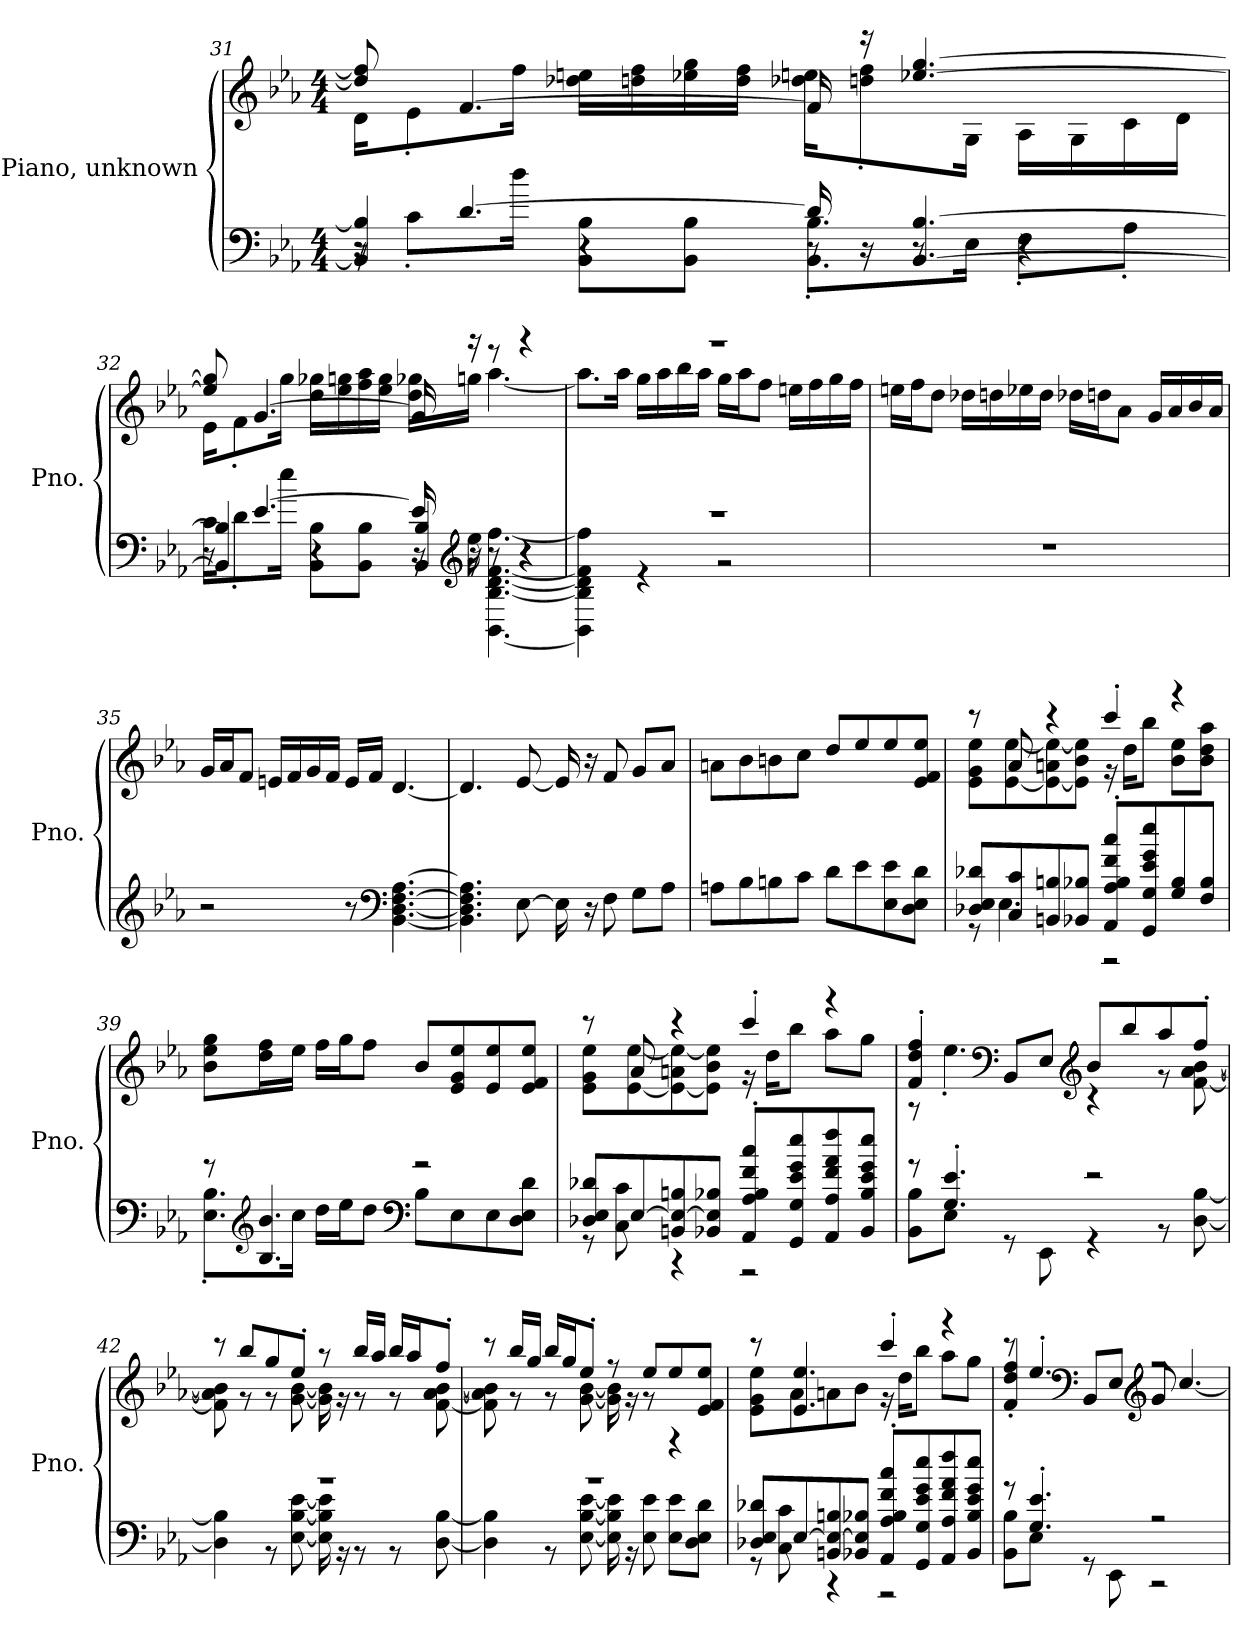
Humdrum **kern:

**kern	**kern
*part1	*part1
*staff2	*staff1
*I"Piano, unknown	*
*I'Pno.	*
!!LO:LB:g=z
*clefF4	*clefG2
*k[b-e-a-]	*k[b-e-a-]
*M4/4	*M4/4
=31	=31
*^	*^
*	*^	*	*
8r	16r	4BB-/] 4B-/]	8dd/] 8ff/]	16d\KL
.	8c'\L	.	.	8e-'\
[4.d/	.	.	[4.f/	.
.	16dd\Jk	.	.	16ff\Jk
.	8BB-\ 8B-\L	4r	.	16dd-X\ 16een\LL
.	.	.	.	16ddn\ 16ff\
.	8BB-\ 8B-\J	.	.	16ee-X\ 16gg\
.	.	.	.	16dd\ 16ff\JJ
16d/]	8.BB-\' 8.B-\'L	8r	16f/]	16dd-X\ 16een\KL
16r	.	.	16r	8ddn\' 8ff\'
8r	.	[4.BB-/ [4.B-/	[4.ee-X/ [4.gg/	.
.	16E-\Jk	.	.	16G\Jk
4r	8F'\L	.	.	16A-\LL
.	.	.	.	16G\
.	8A-'\J	.	.	16c\
.	.	.	.	16d\JJ
!!LO:LB:g=z	!!
=32	=32	=32	=32	=32
8r	16c\KL	4BB-/] 4B-/]	8ee-/] 8gg/]	16e-\KL
.	8d'\	.	.	8f'\
[4.e-/	.	.	[4.g/	.
.	16ee-\Jk	.	.	16gg\Jk
.	8BB-\ 8B-\L	4r	.	16dd\ 16gg-X\LL
.	.	.	.	16ee-\ 16ggn\
.	8BB-\ 8B-\J	.	.	16ff\ 16aa-\
.	.	.	.	16ee-\ 16gg\JJ
16e-/]	16r	4BB-/' 4B-/'	16g/]	16dd\ 16gg-X\LL
*clefG2	*	*	*	*
16r	16ee-\	.	16r	16ggn\JJ
8r	[4.BB-\ [4.B-\ [4.d\ [4.f\ [4.ff\	.	8r	[4.aa-\
4r	.	4r	4r	.
*	*v	*v	*	*
=33	=33	=33	=33
1r	4BB-\] 4B-\] 4d\] 4f\] 4ff\]	1r	8.aa-\L]
.	.	.	16aa-\Jk
.	4r	.	16gg\LL
.	.	.	16aa-\
.	.	.	16bb-\
.	.	.	16aa-\JJ
.	2r	.	16gg\LL
.	.	.	16aa-\J
.	.	.	8ff\J
.	.	.	16een\LL
.	.	.	16ff\
.	.	.	16gg\
.	.	.	16ff\JJ
*v	*v	*	*
*	*v	*v
!!LO:LB:g=z
=34	=34
1r	16een\LL
.	16ff\J
.	8dd\J
.	16dd-X\LL
.	16ddn\
.	16ee-X\
.	16dd\JJ
.	16dd-X\LL
.	16ddn\J
.	8a-\J
.	16g/LL
.	16a-/
.	16b-/
.	16a-/JJ
=35	=35
2r	16g/LL
.	16a-/J
.	8f/J
.	16en/LL
.	16f/
.	16g/
.	16f/JJ
8r	16e/LL
.	16f/JJ
*clefF4	*
[4.BB-\ [4.D\ [4.F\ [4.A-\	[4.d/
=36	=36
4.BB-\] 4.D\] 4.F\] 4.A-\]	4.d/]
[8E-\	[8e-/
16E-\]	16e-/]
16r	16r
8F\	8f/
8G\L	8g/L
8A-\J	8a-/J
!!LO:LB:g=z
=37	=37
8An\L	8an\L
8B-\	8b-\
8Bn\	8bn\
8c\J	8cc\J
8d\L	8dd/L
8e-\	8ee-/
8E-\ 8e-\	8ee-/
8D\ 8E-\ 8d\J	8e-/ 8f/ 8ee-/J
=38	=38
*^	*^
8D-X/ 8E-/ 8d-X/L	8r	8r	8e-\ 8g\ 8ee-\L
8C/ 8c/	4.E-\	8a-/	[8e-\ [8ee-\
8BBn/ 8Bn/	.	4r	8e-\_ 8an\ 8ee-\_
8BB-X/ 8B-X/J	.	.	8e-\] 8b-\ 8ee-\]J
8AA-/' 8A-/' 8B-/' 8f/' 8cc/'L	2r	4ccc'/	16r
.	.	.	16dd\KL
8GG/ 8G/ 8e-/ 8g/ 8ee-/	.	.	8bb-\J
8G/ 8B-/	.	4r	8b-\ 8ee-\L
8F/ 8B-/J	.	.	8b-\ 8dd\ 8aa-\J
*	*	*v	*v
=39	=39	=39
8r	8.E-\' 8.B-\'L	8b-\ 8ee-\ 8gg\L
*clefG2	*	*
4.B-/ 4.b-/	.	16dd\ 16ff\L
.	16cc\Jk	16ee-\JJ
.	16dd\LL	16ff\LL
.	16ee-\J	16gg\J
.	8dd\J	8ff\J
*clefF4	*	*
2r	8B-\L	8b-/L
.	8E-\	8e-/ 8g/ 8ee-/
.	8E-\	8e-/ 8ee-/
.	8D\ 8E-\ 8d\J	8e-/ 8f/ 8ee-/J
!!LO:PB:g=z
=40	=40	=40
*	*	*^
8D-X/ 8E-/ 8d-X/L	8r	8r	8e-\ 8g\ 8ee-\L
[8E-/	8C\ 8c\	8a-/	[8e-\ [8ee-\
8BBn/ 8E-/_ 8Bn/	4r	4r	8e-\_ 8an\ 8ee-\_
8BB-X/ 8E-/] 8B-X/J	.	.	8e-\] 8b-\ 8ee-\]J
8AA-/' 8A-/' 8B-/' 8f/' 8cc/'L	2r	4ccc'/	16r
.	.	.	16dd\KL
8GG/ 8G/ 8e-/ 8g/ 8ee-/	.	.	8bb-\J
8AA-/ 8A-/ 8f/ 8a-/ 8ff/	.	4r	8aa-\L
8BB-/ 8B-/ 8e-/ 8g/ 8ee-/J	.	.	8gg\J
=41	=41	=41	=41
8r	8BB-\ 8B-\L	4f/' 4dd/' 4ff/'	8r
4.G/' 4.e-/'	8E-\J	.	4.ee-'\
*	*	*clefF4	*
.	8r	8BB-/L	.
.	8EE-\	8E-/J	.
*	*	*clefG2	*
2r	4r	8b-/L	4r
.	.	8bb-/	.
.	8r	8aa-/	8r
.	[8D\ [8B-\	8ff'/J	[8f\ [8a-\ [8b-\
=42	=42	=42	=42
1r	4D\] 4B-\]	8r	8f\] 8a-\] 8b-\]
.	.	8bb-/L	8r
.	8r	8gg/	8r
.	[8E-\ [8B-\ [8e-\	8ee-'/J	[8g\ [8b-\
.	16E-\] 16B-\] 16e-\]	8r	16g\] 16b-\]
.	16r	.	16r
.	8r	16bb-/LL	8r
.	.	16aa-/JJ	.
.	8r	16bb-/LL	8r
.	.	16aa-/J	.
.	[8D\ [8B-\	8ff'/J	[8f\ [8a-\ [8b-\
!!LO:LB:g=z	!!
=43	=43	=43	=43
1r	4D\] 4B-\]	8r	8f\] 8a-\] 8b-\]
.	.	16bb-/LL	8r
.	.	16gg/JJ	.
.	8r	16bb-/LL	8r
.	.	16gg/J	.
.	[8E-\ [8B-\ [8e-\	8ee-'/J	[8g\ [8b-\
.	16E-\] 16B-\] 16e-\]	8r	16g\] 16b-\]
.	16r	.	16r
.	8E-\ 8e-\	8ee-/L	8r
.	8E-\ 8e-\L	8ee-/	4r
.	8D\ 8E-\ 8d\J	8e-/ 8f/ 8ee-/J	.
=44	=44	=44	=44
8D-X/ 8E-/ 8d-X/L	8r	8r	8e-\ 8g\ 8ee-\L
[8E-/	8C\ 8c\	4.e-/ 4.ee-/	8a-\
8BBn/ 8E-/_ 8Bn/	4r	.	8an\
8BB-X/ 8E-/] 8B-X/J	.	.	8b-\J
8AA-/' 8A-/' 8B-/' 8f/' 8cc/'L	2r	4ccc'/	16r
.	.	.	16dd\KL
8GG/ 8G/ 8e-/ 8g/ 8ee-/	.	.	8bb-\J
8AA-/ 8A-/ 8f/ 8a-/ 8ff/	.	4r	8aa-\L
8BB-/ 8B-/ 8e-/ 8g/ 8ee-/J	.	.	8gg\J
=45	=45	=45	=45
8r	8BB-\ 8B-\L	8r	4f/' 4dd/' 4ff/'
4.G/' 4.e-/'	8E-\J	4.ee-'/	.
*	*	*clefF4	*
.	8r	.	8BB-/L
.	8EE-\	.	8E-/J
*	*	*clefG2	*
2r	2r	2r	8g/
.	.	.	[4.cc/
*v	*v	*	*
*	*v	*v
=	=
*-	*-
